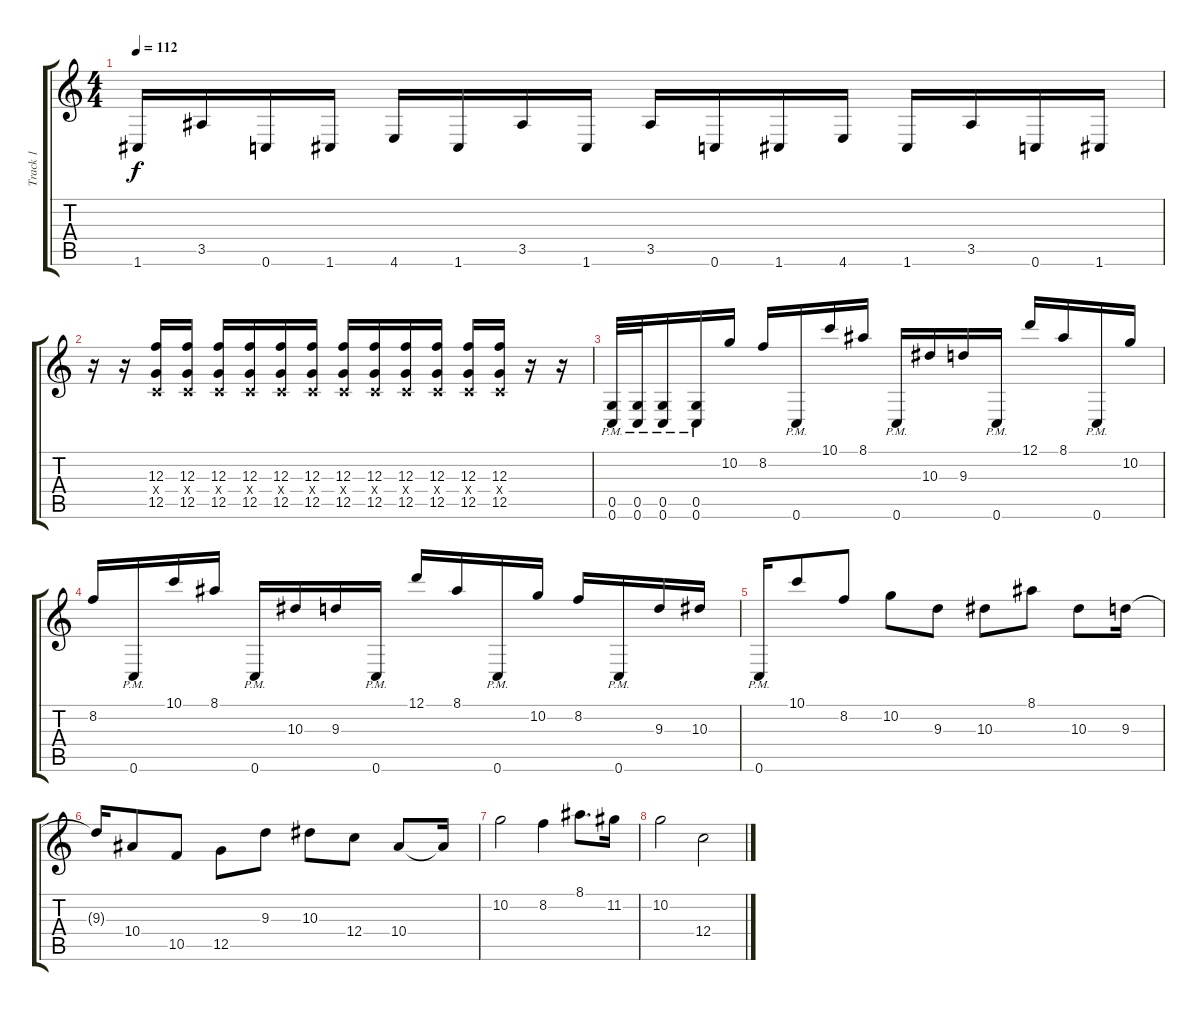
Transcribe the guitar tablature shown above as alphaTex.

\track ("Track 1" "Track 1") {instrument distortionguitar}
\staff {score tabs}
\tuning (D4 A3 F3 C3 G2 C2) {hide}
\ts (4 4)
\tempo 112
\clef g2
\ks c
1.6.16{dy f} 3.5.16 0.6.16 1.6.16 4.6.16 1.6.16 3.5.16 1.6.16 3.5.16 0.6.16 1.6.16 4.6.16 1.6.16 3.5.16 0.6.16 1.6.16 |
r.16 r.16 (12.3 0.4{x} 12.5).16 (12.3 0.4{x} 12.5).16 (12.3 0.4{x} 12.5).16 (12.3 0.4{x} 12.5).16 (12.3 0.4{x} 12.5).16 (12.3 0.4{x} 12.5).16 (12.3 0.4{x} 12.5).16 (12.3 0.4{x} 12.5).16 (12.3 0.4{x} 12.5).16 (12.3 0.4{x} 12.5).16 (12.3 0.4{x} 12.5).16 (12.3 0.4{x} 12.5).16 r.16 r.16 |
(0.5{pm} 0.6{pm}).32 (0.5{pm} 0.6{pm}).32 (0.5{pm} 0.6{pm}).16 (0.5{pm} 0.6{pm}).16 10.2.16 8.2.16 0.6{pm}.16 10.1.16 8.1.16 0.6{pm}.16 10.3.16 9.3.16 0.6{pm}.16 12.1.16 8.1.16 0.6{pm}.16 10.2.16 |
8.2.16 0.6{pm}.16 10.1.16 8.1.16 0.6{pm}.16 10.3.16 9.3.16 0.6{pm}.16 12.1.16 8.1.16 0.6{pm}.16 10.2.16 8.2.16 0.6{pm}.16 9.3.16 10.3.16 |
0.6{pm}.16 10.1.8 8.2.8 10.2.8 9.3.8 10.3.8 8.1.8 10.3.8 9.3.16 |
9.3{t}.16 10.4.8 10.5.8 12.5.8 9.3.8 10.3.8 12.4.8 10.4.8 10.4{t}.16 |
10.2.2 8.2.4 8.1.8{d} 11.2.16 |
10.2.2 12.4.2
